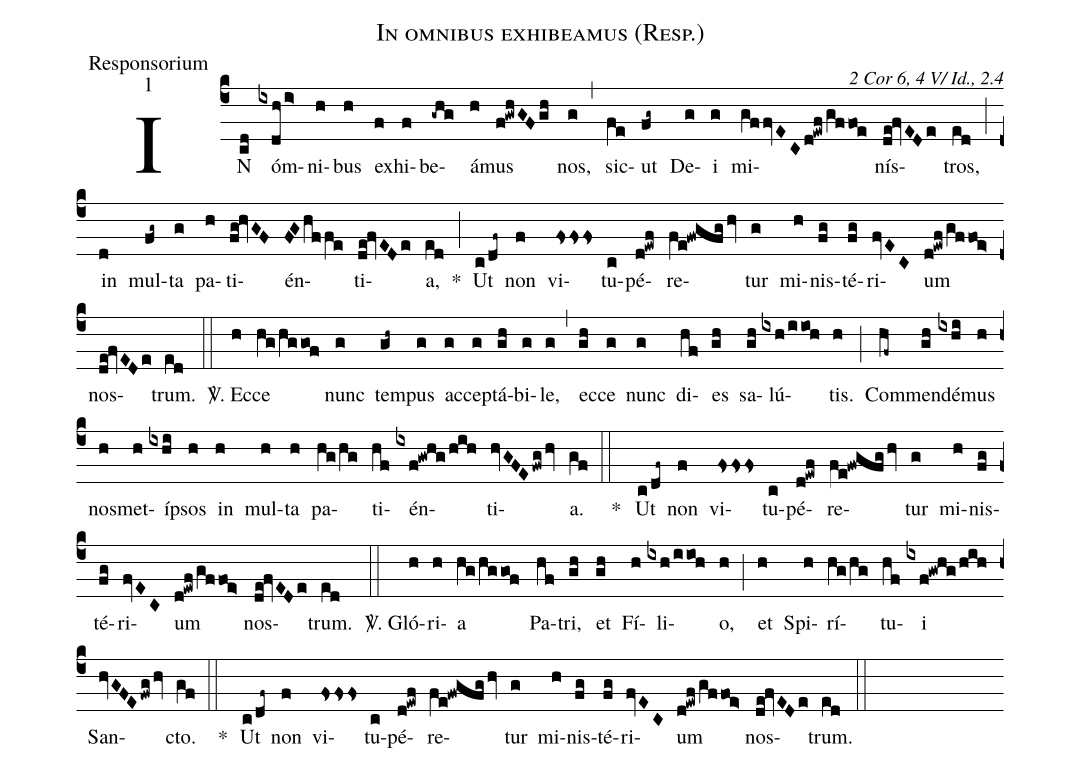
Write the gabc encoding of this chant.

name:In omnibus exhibeamus (Resp.);
office-part:Responsorium;
mode:1;
commentary:2 Cor 6, 4 V/ Id., 2.4;
%%
(c4)IN(cd) óm(ixdh/i>)ni(h)bus(h) ex(f)hi(f)be(-ghg)á(h)mus(f!gwhGFgh) nos,(g) (,) sic(fe)ut(fg~) De(g)i(g) mi(gffvECd!ewf/gffoe)nís(de!fvEDe)tros,(ed) (;) in(d) mul(fg~)ta(g) pa(h)ti(fg!hvGF)én(FGhffe)ti(de!fvEDe)a,(ed) *(;) Ut(c/df~) non(f) vi(fsss)tu(c)pé(d!ewf)re(fe!fwgfg/hv)tur(g) mi(h)nis(fg)té(fg)ri(fvEC)um(d!ewf/gffoe>) nos(de!fvEDe)trum.(ed) (::)

<sp>V/</sp>. Ec(h)ce(hg/hggof) nunc(g) tem(gh~)pus(g) ac(g)cep(g)tá(gh)bi(g)le,(g) (,) ec(gh)ce(g) nunc(g) di(hf)es(gh) sa(gh)lú(ixh/iioh)tis.(h) (;) Com(hf~)men(gh)dé(ixhi)mus(h) nos(h)met(h)íp(ixhi)sos(h) in(h) mul(h)ta(h) pa(hg/hg)ti(hf)én(ixf!gwhg/hih)ti(hvGFE/fwg/hv)a.(gf) (::)
*() Ut(c/df~) non(f) vi(fsss)tu(c)pé(d!ewf)re(fe!fwgfg/hv)tur(g) mi(h)nis(fg)té(fg)ri(fvEC)um(d!ewf/gffoe>) nos(de!fvEDe)trum.(ed) (::)

<sp>V/</sp>. Gló(h)ri(h)a(hg/hggof) Pa(hf)tri,(gh) et(gh) Fí(h)li(ixh/iioh)o,(h) (;) et(h) Spi(h)rí(hg/hg)tu(hf)i(ixf!gwhg/hih) San(hvGFE/fwg/hv)cto.(gf) (::)
*() Ut(c/df~) non(f) vi(fsss)tu(c)pé(d!ewf)re(fe!fwgfg/hv)tur(g) mi(h)nis(fg)té(fg)ri(fvEC)um(d!ewf/gffoe>) nos(de!fvEDe)trum.(ed) (::)
